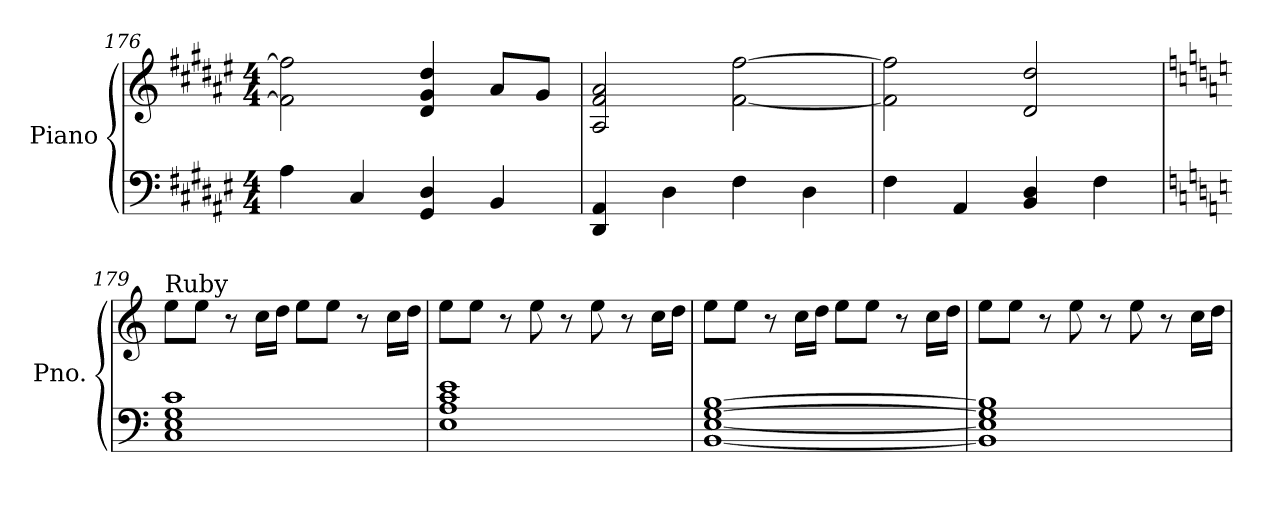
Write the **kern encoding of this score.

**kern	**kern
*part1	*part1
*staff2	*staff1
*I"Piano	*
*I'Pno.	*
*clefF4	*clefG2
*k[f#c#g#d#a#e#]	*k[f#c#g#d#a#e#]
*M4/4	*M4/4
=176	=176
4A#\	2f#\] 2ff#\]
4C#/	.
4GG#/ 4D#/	4d#/ 4g#/ 4dd#/
4BB/	8a#/L
.	8g#/J
=177	=177
4DD#/ 4AA#/	2A#/ 2f#/ 2a#/
4D#\	.
4F#\	[2f#\ [2ff#\
4D#\	.
=178	=178
4F#\	2f#\] 2ff#\]
4AA#/	.
4BB/ 4D#/	2d#/ 2dd#/
4F#\	.
=179	=179
*k[]	*k[]
*	*MM170
!	!LO:TX:a:t=Ruby
1C 1E 1G 1c	8ee\L
.	8ee\J
.	8r
.	16cc\LL
.	16dd\JJ
.	8ee\L
.	8ee\J
.	8r
.	16cc\LL
.	16dd\JJ
!!LO:LB:g=z
=180	=180
1E 1A 1c 1e	8ee\L
.	8ee\J
.	8r
.	8ee\
.	8r
.	8ee\
.	8r
.	16cc\LL
.	16dd\JJ
=181	=181
[1BB [1E [1G [1B	8ee\L
.	8ee\J
.	8r
.	16cc\LL
.	16dd\JJ
.	8ee\L
.	8ee\J
.	8r
.	16cc\LL
.	16dd\JJ
=182	=182
1BB] 1E] 1G] 1B]	8ee\L
.	8ee\J
.	8r
.	8ee\
.	8r
.	8ee\
.	8r
.	16cc\LL
.	16dd\JJ
=	=
*-	*-
